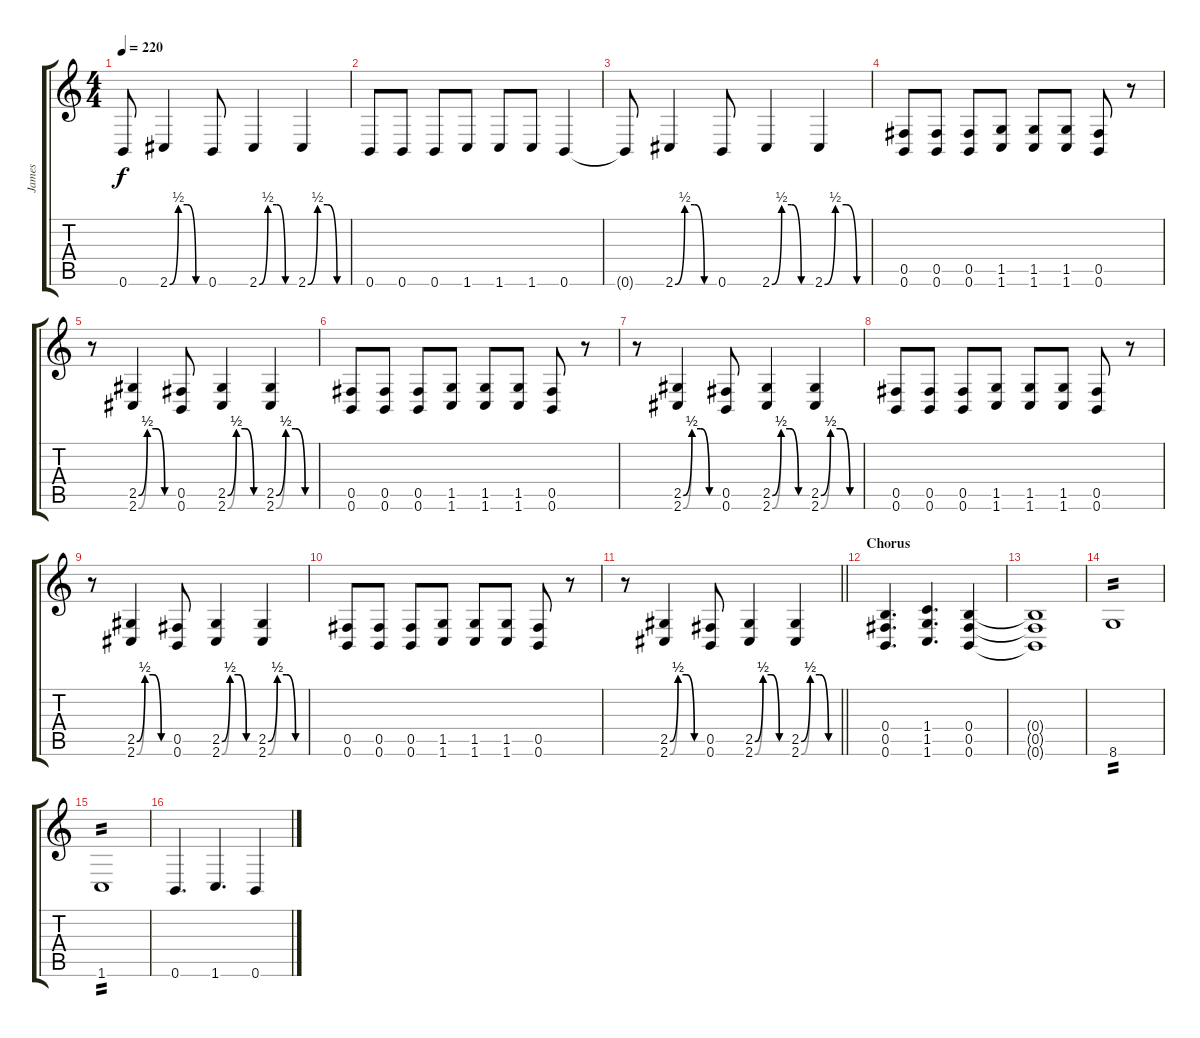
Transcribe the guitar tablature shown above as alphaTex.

\track ("James " "James ") {instrument distortionguitar}
\staff {score tabs}
\tuning (Db4 Ab3 E3 B2 Gb2 B1) {hide}
\ts (4 4)
\tempo 220
\clef g2
\ks c
0.6{t}.8{dy f} 2.6{be (custom 0 0 15 2 30 2 45 0 60 0)}.4 0.6.8 2.6{be (custom 0 0 15 2 30 2 45 0 60 0)}.4 2.6{be (custom 0 0 15 2 30 2 45 0 60 0)}.4 |
0.6.8 0.6.8 0.6.8 1.6.8 1.6.8 1.6.8 0.6.4 |
0.6{t}.8 2.6{be (custom 0 0 15 2 30 2 45 0 60 0)}.4 0.6.8 2.6{be (custom 0 0 15 2 30 2 45 0 60 0)}.4 2.6{be (custom 0 0 15 2 30 2 45 0 60 0)}.4 |
(0.5 0.6).8 (0.5 0.6).8 (0.5 0.6).8 (1.5 1.6).8 (1.5 1.6).8 (1.5 1.6).8 (0.5 0.6).8 r.8 |
r.8 (2.5{be (custom 0 0 15 2 30 2 45 0 60 0)} 2.6{be (custom 0 0 15 2 30 2 45 0 60 0)}).4 (0.5 0.6).8 (2.5{be (custom 0 0 15 2 30 2 45 0 60 0)} 2.6{be (custom 0 0 15 2 30 2 45 0 60 0)}).4 (2.5{be (custom 0 0 15 2 30 2 45 0 60 0)} 2.6{be (custom 0 0 15 2 30 2 45 0 60 0)}).4 |
(0.5 0.6).8 (0.5 0.6).8 (0.5 0.6).8 (1.5 1.6).8 (1.5 1.6).8 (1.5 1.6).8 (0.5 0.6).8 r.8 |
r.8 (2.5{be (custom 0 0 15 2 30 2 45 0 60 0)} 2.6{be (custom 0 0 15 2 30 2 45 0 60 0)}).4 (0.5 0.6).8 (2.5{be (custom 0 0 15 2 30 2 45 0 60 0)} 2.6{be (custom 0 0 15 2 30 2 45 0 60 0)}).4 (2.5{be (custom 0 0 15 2 30 2 45 0 60 0)} 2.6{be (custom 0 0 15 2 30 2 45 0 60 0)}).4 |
(0.5 0.6).8 (0.5 0.6).8 (0.5 0.6).8 (1.5 1.6).8 (1.5 1.6).8 (1.5 1.6).8 (0.5 0.6).8 r.8 |
r.8 (2.5{be (custom 0 0 15 2 30 2 45 0 60 0)} 2.6{be (custom 0 0 15 2 30 2 45 0 60 0)}).4 (0.5 0.6).8 (2.5{be (custom 0 0 15 2 30 2 45 0 60 0)} 2.6{be (custom 0 0 15 2 30 2 45 0 60 0)}).4 (2.5{be (custom 0 0 15 2 30 2 45 0 60 0)} 2.6{be (custom 0 0 15 2 30 2 45 0 60 0)}).4 |
(0.5 0.6).8 (0.5 0.6).8 (0.5 0.6).8 (1.5 1.6).8 (1.5 1.6).8 (1.5 1.6).8 (0.5 0.6).8 r.8 |
\barLineRight lightlight
r.8 (2.5{be (custom 0 0 15 2 30 2 45 0 60 0)} 2.6{be (custom 0 0 15 2 30 2 45 0 60 0)}).4 (0.5 0.6).8 (2.5{be (custom 0 0 15 2 30 2 45 0 60 0)} 2.6{be (custom 0 0 15 2 30 2 45 0 60 0)}).4 (2.5{be (custom 0 0 15 2 30 2 45 0 60 0)} 2.6{be (custom 0 0 15 2 30 2 45 0 60 0)}).4 |
\section ("" "Chorus")
(0.4 0.5 0.6).4{d} (1.4 1.5 1.6).4{d} (0.4 0.5 0.6).4 |
(0.4{t} 0.5{t} 0.6{t}).1 |
8.6.1{tp 2} |
1.6.1{tp 2} |
0.6.4{d} 1.6.4{d} 0.6.4
